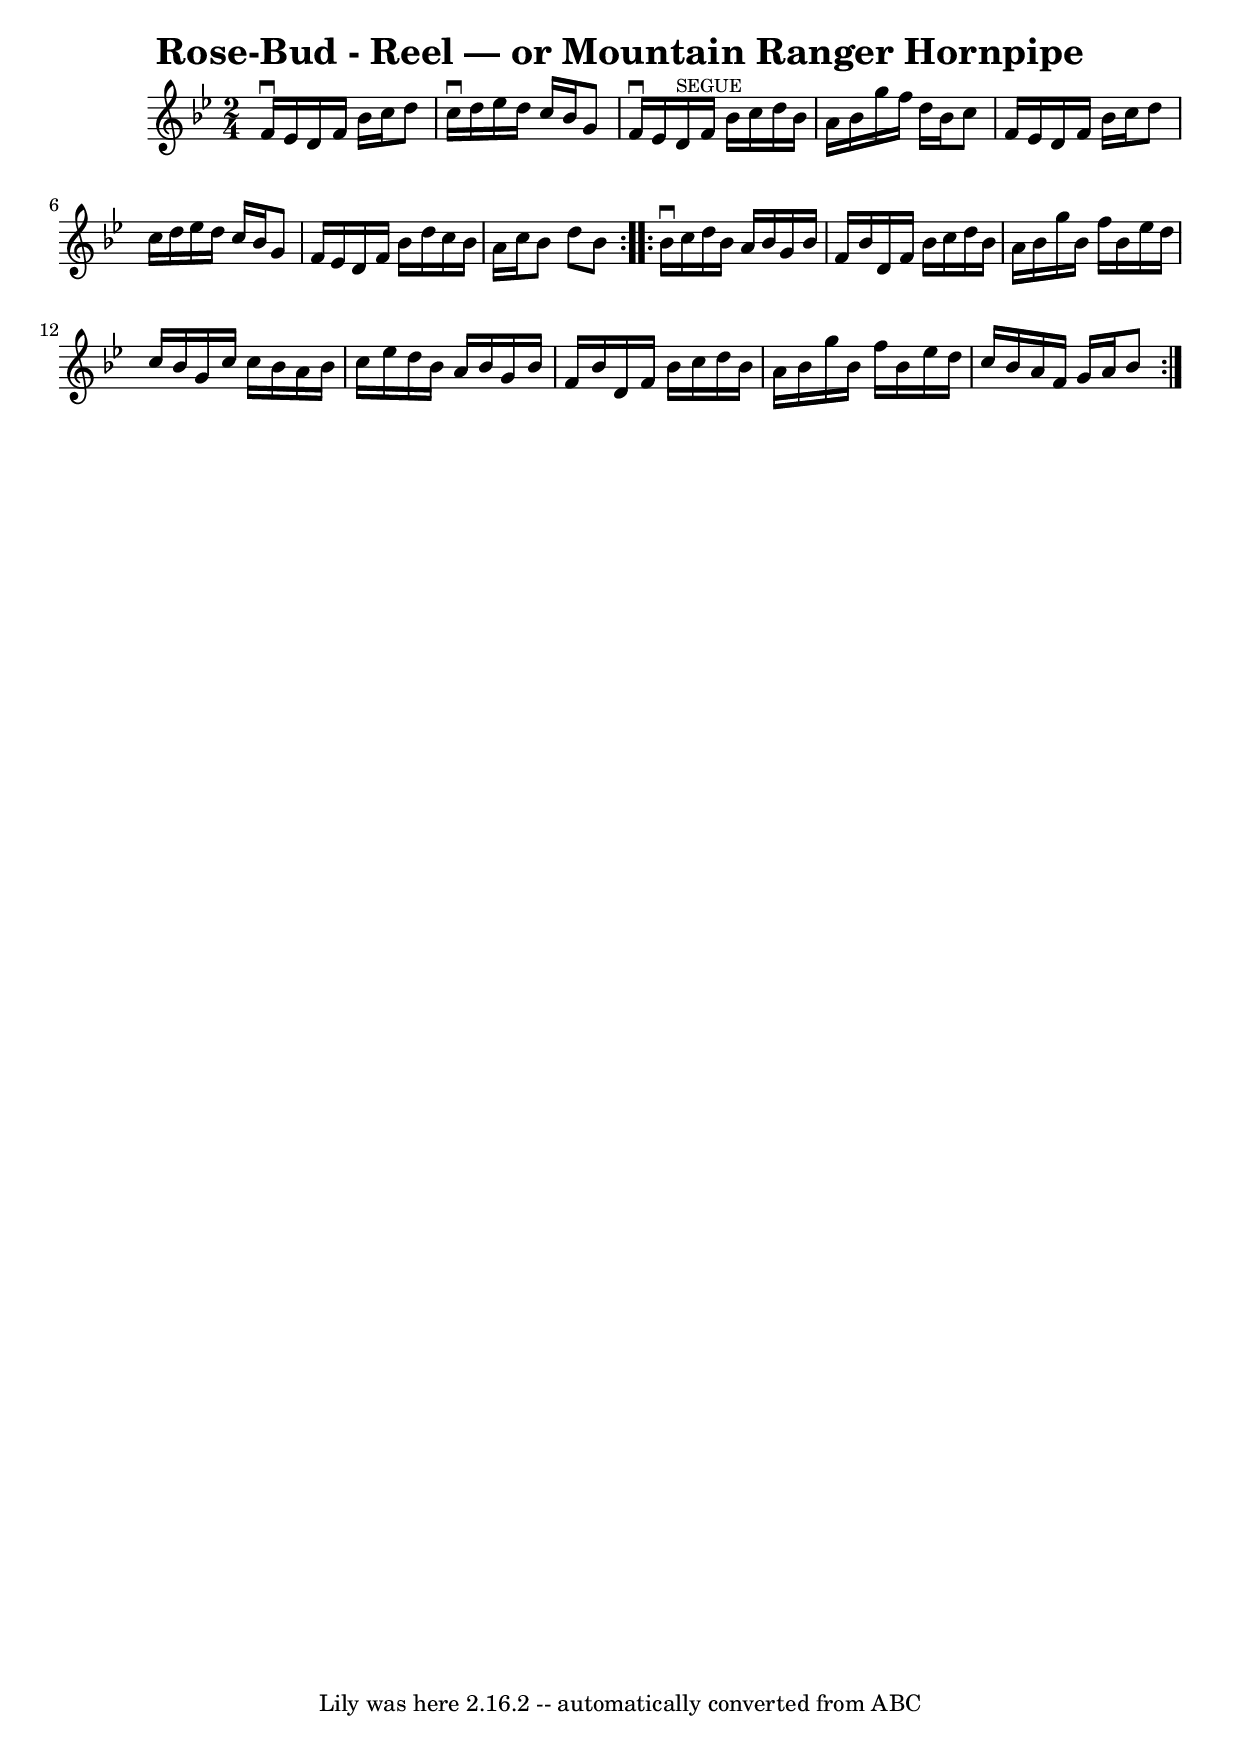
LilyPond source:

\version "2.7.40"
\include "Mammoth.ily"
\header {
	%% book = "Ryan's Mammoth Collection"
	crossRefNumber = "1"
	footnotes = ""
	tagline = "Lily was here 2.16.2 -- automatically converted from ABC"
	title = "Rose-Bud - Reel — or Mountain Ranger Hornpipe"
}
voicedefault =  {


\repeat volta 2 {
\time 2/4 \key bes \major f'16^\downbow ees'16  |
 d'16 f'16    
bes'16 c''16 d''8 c''16^\downbow d''16  |
 ees''16 d''16 
 c''16 bes'16 g'8 f'16^\downbow ees'16    |
 d'16 
^\segue f'16 bes'16 c''16 d''16 bes'16 a'16 bes'16  
|
 g''16 f''16 d''16 bes'16 c''8 f'16 ees'16  
|
 d'16 f'16 bes'16 c''16 d''8 c''16 d''16  
|
 ees''16 d''16 c''16 bes'16 g'8 f'16 ees'16  
|
 d'16 f'16 bes'16 d''16 c''16 bes'16 a'16 c''16  
|
 bes'8 d''8 bes'8  } \repeat volta 2 { bes'16^\downbow   
c''16  |
 d''16 bes'16 a'16 bes'16 g'16 bes'16 f'16   
 bes'16  |
 d'16 f'16 bes'16 c''16 d''16 bes'16 a'16  
 bes'16  |
 g''16 bes'16 f''16 bes'16 ees''16 d''16    
c''16 bes'16  |
 g'16 c''16 c''16 bes'16 a'16 bes'16  
 c''16 ees''16  |
 d''16 bes'16 a'16 bes'16 g'16    
bes'16 f'16 bes'16  |
 d'16 f'16 bes'16 c''16 d''16   
 bes'16 a'16 bes'16  |
 g''16 bes'16 f''16 bes'16    
ees''16 d''16 c''16 bes'16  |
 a'16 f'16 g'16 a'16    
bes'8  }   
}

\score{
    <<

	\context Staff="default"
	{
	    \voicedefault 
	}

    >>
	\layout {
	}
	\midi {}
}
